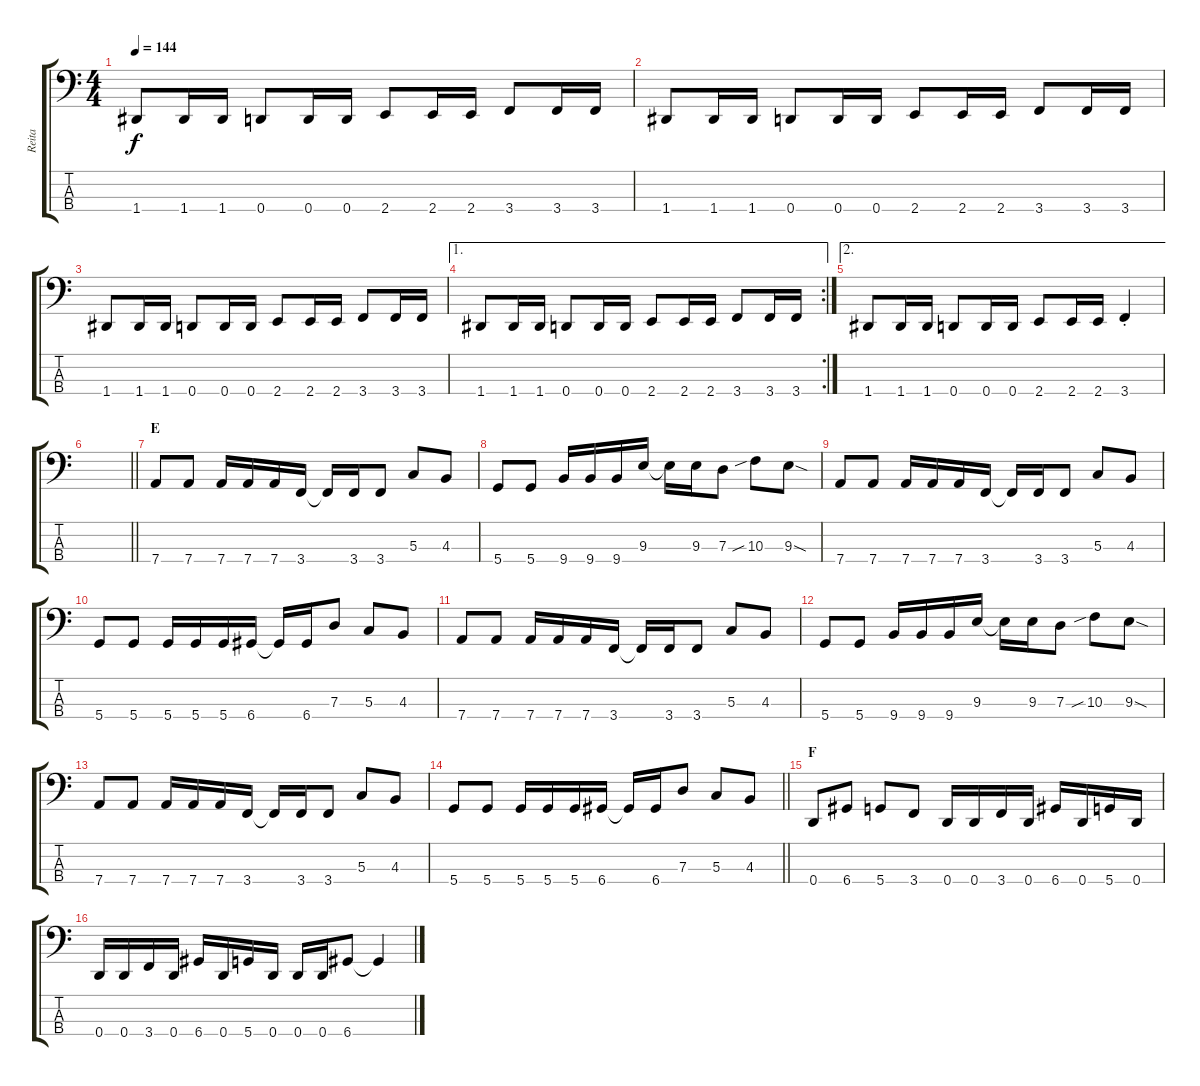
\track ("Reita" "Reita") {instrument electricbasspick}
\staff {score tabs}
\tuning (F2 C2 G1 D1) {hide}
\ts (4 4)
\tempo 144
\clef f4
\ks c
1.4.8{dy f} 1.4.16 1.4.16 0.4.8 0.4.16 0.4.16 2.4.8 2.4.16 2.4.16 3.4.8 3.4.16 3.4.16 |
1.4.8 1.4.16 1.4.16 0.4.8 0.4.16 0.4.16 2.4.8 2.4.16 2.4.16 3.4.8 3.4.16 3.4.16 |
1.4.8 1.4.16 1.4.16 0.4.8 0.4.16 0.4.16 2.4.8 2.4.16 2.4.16 3.4.8 3.4.16 3.4.16 |
\ae 1
\rc 2
1.4.8 1.4.16 1.4.16 0.4.8 0.4.16 0.4.16 2.4.8 2.4.16 2.4.16 3.4.8 3.4.16 3.4.16 |
\ae 2
1.4.8 1.4.16 1.4.16 0.4.8 0.4.16 0.4.16 2.4.8 2.4.16 2.4.16 3.4{st}.4 |
\barLineRight lightlight
|
\section ("" "E")
7.4.8 7.4.8 7.4.16 7.4.16 7.4.16 3.4.16 3.4{t}.16 3.4.16 3.4.8 5.3.8 4.3.8 |
5.4.8 5.4.8 9.4.16 9.4.16 9.4.16 9.3.16 9.3{t}.16 9.3.16 7.3.8 10.3{sib}.8 9.3{sod}.8 |
7.4.8 7.4.8 7.4.16 7.4.16 7.4.16 3.4.16 3.4{t}.16 3.4.16 3.4.8 5.3.8 4.3.8 |
5.4.8 5.4.8 5.4.16 5.4.16 5.4.16 6.4.16 6.4{t}.16 6.4.16 7.3.8 5.3.8 4.3.8 |
7.4.8 7.4.8 7.4.16 7.4.16 7.4.16 3.4.16 3.4{t}.16 3.4.16 3.4.8 5.3.8 4.3.8 |
5.4.8 5.4.8 9.4.16 9.4.16 9.4.16 9.3.16 9.3{t}.16 9.3.16 7.3.8 10.3{sib}.8 9.3{sod}.8 |
7.4.8 7.4.8 7.4.16 7.4.16 7.4.16 3.4.16 3.4{t}.16 3.4.16 3.4.8 5.3.8 4.3.8 |
\barLineRight lightlight
5.4.8 5.4.8 5.4.16 5.4.16 5.4.16 6.4.16 6.4{t}.16 6.4.16 7.3.8 5.3.8 4.3.8 |
\section ("" "F")
0.4.8 6.4.8 5.4.8 3.4.8 0.4.16 0.4.16 3.4.16 0.4.16 6.4.16 0.4.16 5.4.16 0.4.16 |
0.4.16 0.4.16 3.4.16 0.4.16 6.4.16 0.4.16 5.4.16 0.4.16 0.4.16 0.4.16 6.4.8 6.4{t}.4
